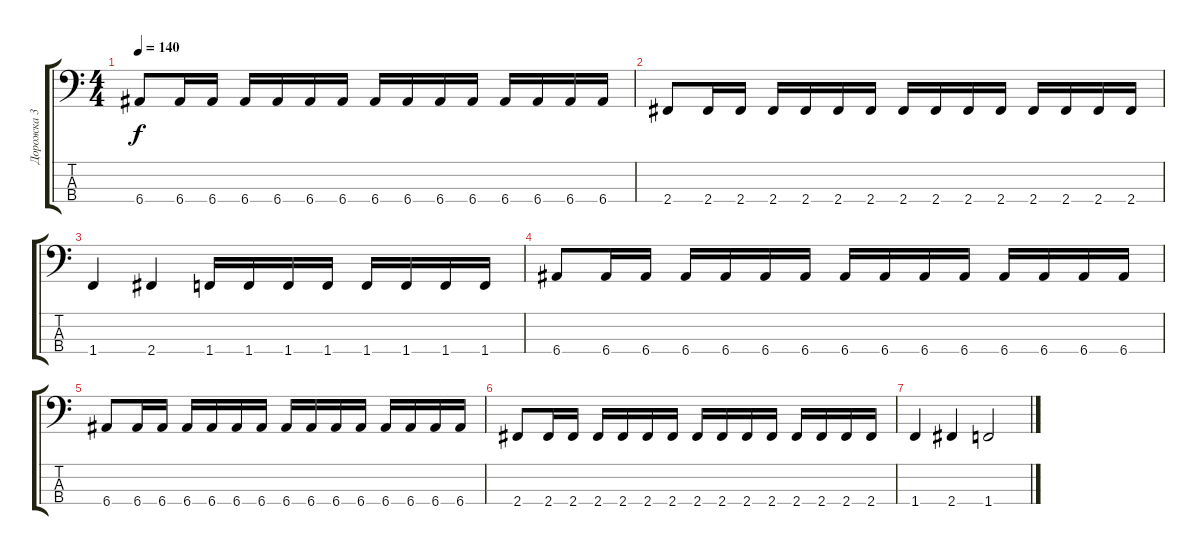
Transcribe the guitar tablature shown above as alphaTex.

\track ("Дорожка 3" "Дорожка 3") {instrument electricbassfinger}
\staff {score tabs}
\tuning (G2 D2 A1 E1) {hide}
\ts (4 4)
\tempo 140
\clef f4
\ks c
6.4.8{dy f} 6.4.16 6.4.16 6.4.16 6.4.16 6.4.16 6.4.16 6.4.16 6.4.16 6.4.16 6.4.16 6.4.16 6.4.16 6.4.16 6.4.16 |
2.4.8 2.4.16 2.4.16 2.4.16 2.4.16 2.4.16 2.4.16 2.4.16 2.4.16 2.4.16 2.4.16 2.4.16 2.4.16 2.4.16 2.4.16 |
1.4.4 2.4.4 1.4.16 1.4.16 1.4.16 1.4.16 1.4.16 1.4.16 1.4.16 1.4.16 |
6.4.8 6.4.16 6.4.16 6.4.16 6.4.16 6.4.16 6.4.16 6.4.16 6.4.16 6.4.16 6.4.16 6.4.16 6.4.16 6.4.16 6.4.16 |
6.4.8 6.4.16 6.4.16 6.4.16 6.4.16 6.4.16 6.4.16 6.4.16 6.4.16 6.4.16 6.4.16 6.4.16 6.4.16 6.4.16 6.4.16 |
2.4.8 2.4.16 2.4.16 2.4.16 2.4.16 2.4.16 2.4.16 2.4.16 2.4.16 2.4.16 2.4.16 2.4.16 2.4.16 2.4.16 2.4.16 |
1.4.4 2.4.4 1.4.2
